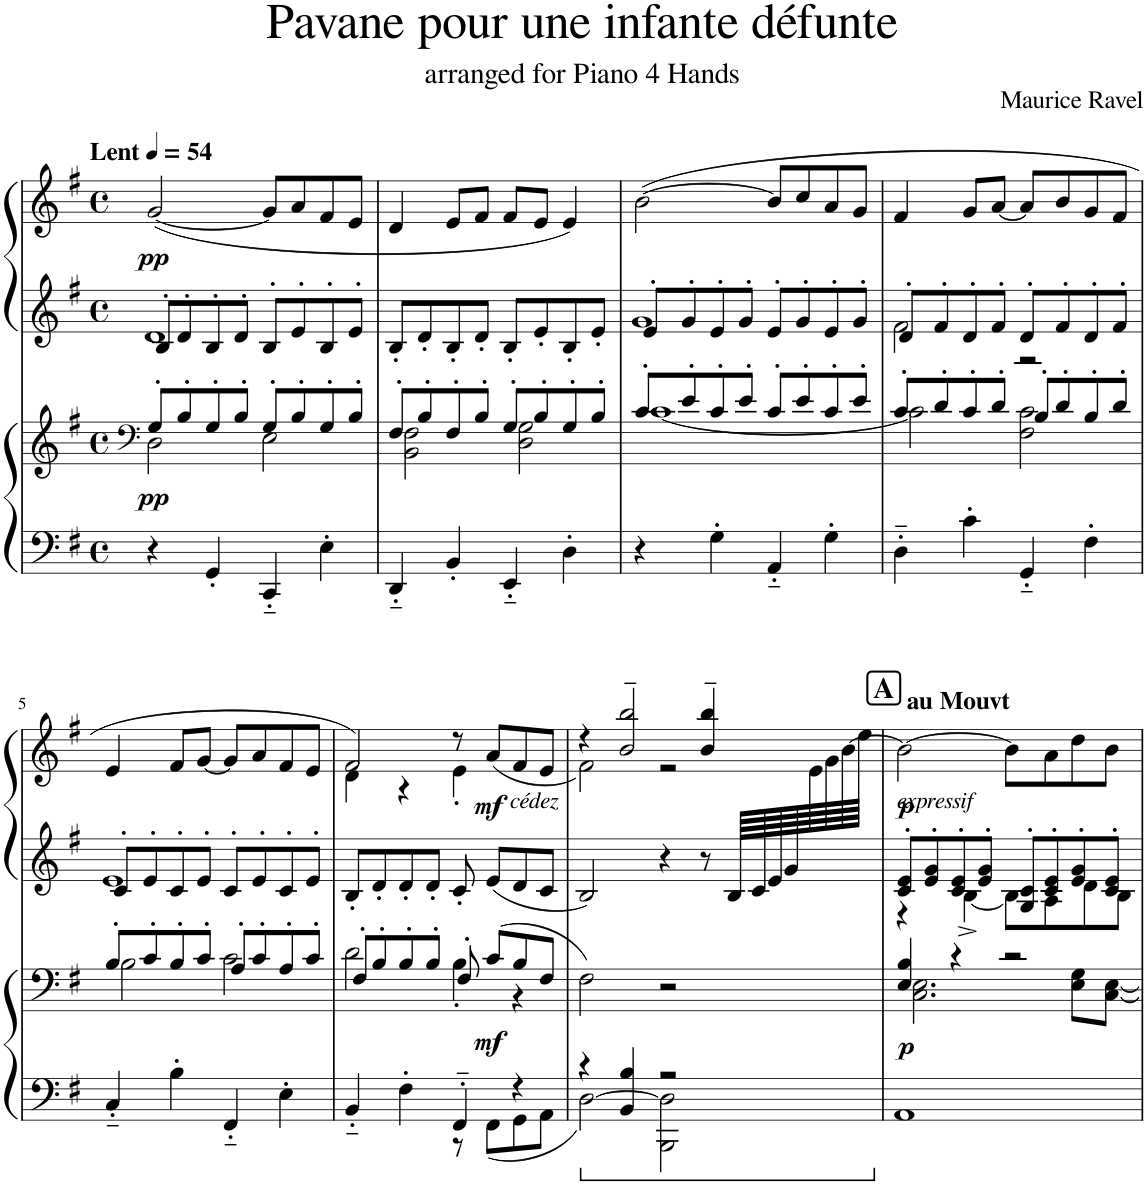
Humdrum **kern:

**kern	**kern	**kern	**kern	**dynam
*part1	*part1	*part1	*part1	*part1
*staff4	*staff3	*staff2	*staff1	*staff1/2/3/4
*I"Piano	*	*	*	*
*I'Pno.	*	*	*	*
*clefF4	*clefF4	*clefG2	*clefG2	*
*k[f#]	*k[f#]	*k[f#]	*k[f#]	*
*M4/4	*M4/4	*M4/4	*M4/4	*
*met(c)	*met(c)	*met(c)	*met(c)	*
*MM54	*MM54	*MM54	*MM54	*
=1	=1	=1	=1	=1
*	*^	*^	*	*
!	!	!	!	!	!LO:TX:a:B:t=Lent	!
!	!	!	!	!	!	!LO:DY:b=3
!	!	!	!	!	!	!LO:DY:n=1:b
4r	2D\	8G'/L	8B'/L	1d	([2g/	pp pp
.	.	8B'/	8d'/	.	.	.
4GG'/	.	8G'/	8B'/	.	.	.
.	.	8B'/J	8d'/J	.	.	.
4CC'~/	2E\	8G'/L	8B'/L	.	8g/L]	.
.	.	8B'/	8e'/	.	8a/	.
4E'\	.	8G'/	8B'/	.	8f#/	.
.	.	8B'/J	8e'/J	.	8e/J	.
*	*	*	*v	*v	*	*
=2	=2	=2	=2	=2	=2
4DD'~/	2BB\ 2F#\	8F#'/L	8B'/L	4d/	.
.	.	8B'/	8d'/	.	.
4BB'/	.	8F#'/	8B'/	8e/L	.
.	.	8B'/J	8d'/J	8f#/J	.
4EE'~/	2D\ 2G\	8G'/L	8B'/L	8f#/L	.
.	.	8B'/	8e'/	8e/J	.
4D'\	.	8G'/	8B'/	4e/)	.
.	.	8B'/J	8e'/J	.	.
=3	=3	=3	=3	=3	=3
*	*	*	*^	*	*
4r	[1c	8c'/L	8e'/L	1g	([2b\	.
.	.	8e'/	8g'/	.	.	.
4G'\	.	8c'/	8e'/	.	.	.
.	.	8e'/J	8g'/J	.	.	.
4AA'~/	.	8c'/L	8e'/L	.	8b/L]	.
.	.	8e'/	8g'/	.	8cc/	.
4G'\	.	8c'/	8e'/	.	8a/	.
.	.	8e'/J	8g'/J	.	8g/J	.
=4	=4	=4	=4	=4	=4	=4
4D'~\	2c\]	8c'/L	8d'/L	2f#\	4f#/	.
.	.	8d'/	8f#'/	.	.	.
4c'\	.	8c'/	8d'/	.	8g/L	.
.	.	8d'/J	8f#'/J	.	[8a/J	.
4GG'~/	2F#\ 2c\	8B'/L	8d'/L	2r	8a/L]	.
.	.	8d'/	8f#'/	.	8b/	.
4F#'\	.	8B'/	8d'/	.	8g/	.
.	.	8d'/J	8f#'/J	.	8f#/J	.
!!LO:LB:g=z
=5	=5	=5	=5	=5	=5	=5
4C'~/	2B\	8B'/L	8c'/L	1e	4e/	.
.	.	8c'/	8e'/	.	.	.
4B'\	.	8B'/	8c'/	.	8f#/L	.
.	.	8c'/J	8e'/J	.	[8g/J	.
4FF#'~/	2c\	8A'/L	8c'/L	.	8g/L]	.
.	.	8c'/	8e'/	.	8a/	.
4E'\	.	8A'/	8c'/	.	8f#/	.
.	.	8c'/J	8e'/J	.	8e/J	.
*	*	*	*v	*v	*	*
=6	=6	=6	=6	=6	=6
*^	*	*	*	*^	*
4BB'~/	2ryy	2d\	8F#'/L	8B'/L	2f#/)	4d\	.
.	.	.	8B'/	8d'/	.	.	.
4F#'\	.	.	8B'/	8d'/	.	4r	.
.	.	.	8B'/J	8d'/J	.	.	.
4FF#'~/	8r	4B'\	8F#'/	8c'/	8r	4e'\	.
!	!	!	!	!	!LO:TX:b:i:t=cédez	!	!
!	!	!	!	!	!	!	!LO:DY:b=3
!	!	!	!	!	!	!	!LO:DY:n=1:b
.	8FF#\L	.	8c/L	8e/L	(8a/L	.	mf mf
4r	8GG\	4r	8B/	8d/	8f#/	4ryy	.
.	8AA\J	.	8F#/J	8c/J	8e/J	.	.
*	*	*v	*v	*	*	*	*
=7	=7	=7	=7	=7	=7	=7
*	*	*	*	*	*^	*
4r	[>2D\	2F#\	2B/	4r	2f#\)	2...ryy	.
4BB/ 4B/	.	.	.	2b/~ 2bb/~	.	.	.
2r	2BBB\ 2D\]	2r	4r	.	2r	.	.
.	.	.	8r	4b/~ 4bb/~	.	.	.
.	.	.	64B/LLLL	.	.	.	.
.	.	.	64c/	.	.	.	.
.	.	.	64e/	.	.	.	.
.	.	.	64g/	.	.	.	.
.	.	.	16ryy	.	.	64e\	.
.	.	.	.	.	.	64g\	.
.	.	.	.	.	.	[64b\	.
.	.	.	.	.	.	64ee\JJJJ	.
*v	*v	*	*	*	*	*	*
=8	=8	=8	=8	=8	=8	=8
*	*^	*^	*	*	*	*
!!LO:REH:place=s1:a:B:cj:fs=14:t=A
!	!	!	!	!	!LO:TX:a:B:t=au Mouvt	!	!	!
!	!	!	!	!	!LO:TX:b:i:t=expressif	!	!	!
!	!	!	!	!	!	!	!	!LO:DY:b=3
!	!	!	!	!	!	!	!	!LO:DY:n=1:b
*	*	*	*	*	*v	*v	*v	*
1AA	2.C\ 2.E\	4E/ 4B/	8c/' 8e/'L	4r	2b\_	p p
.	.	.	8e/' 8g/'	.	.	.
.	.	4r	8c/' 8e/'	[4B^\	.	.
.	.	.	8e/' 8g/'J	.	.	.
.	.	2r	8G/' 8c/'L	8B\L]	8b\L]	.
.	.	.	8c/' 8e/'	8A\	8a\	.
.	8E\ 8G\L	.	8e/' 8g/'	8d\	8dd\	.
.	[8C\ [8E\J	.	8c/' 8e/'J	8B\J	8b\J	.
*	*v	*v	*	*	*	*
*	*	*v	*v	*	*
=	=	=	=	=
*-	*-	*-	*-	*-
